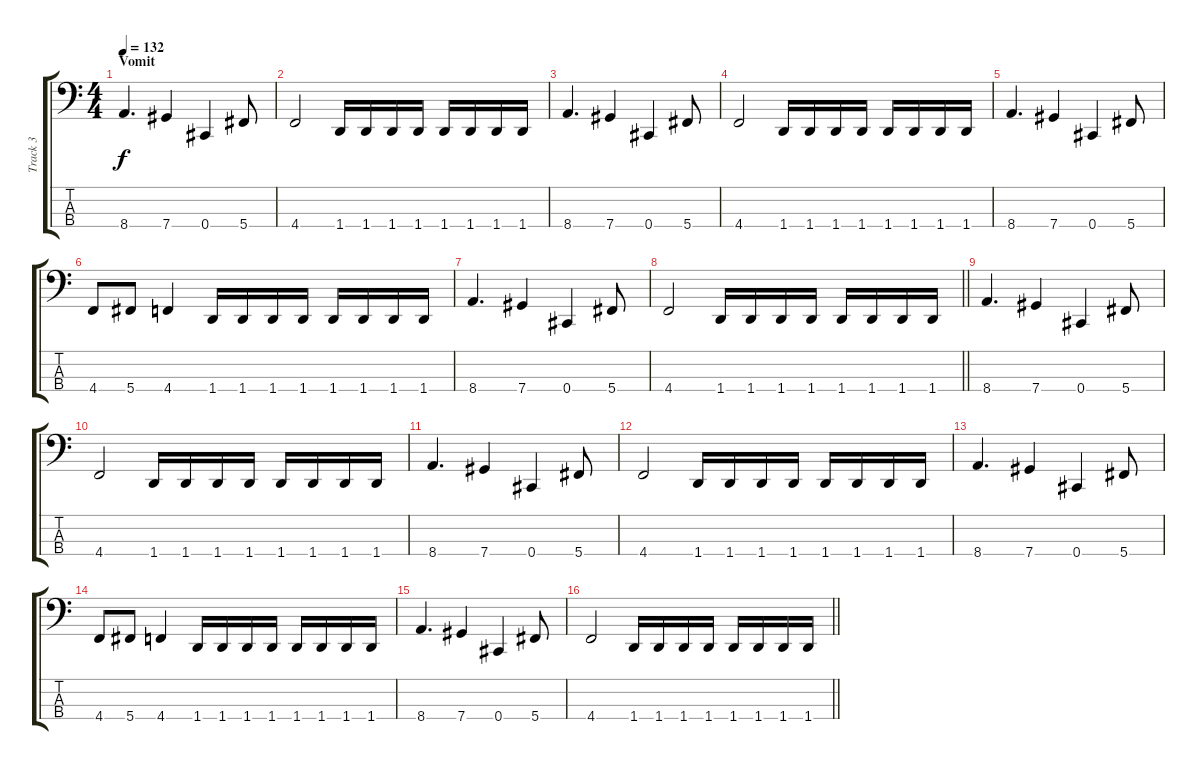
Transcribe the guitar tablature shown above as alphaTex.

\track ("Track 3" "Track 3") {instrument electricbassfinger}
\staff {score tabs}
\tuning (E2 B1 Gb1 Db1) {hide}
\ts (4 4)
\section ("" "Vomit")
\tempo 132
\clef f4
\ks c
8.4.4{d dy f} 7.4.4 0.4.4 5.4.8 |
4.4.2 1.4.16 1.4.16 1.4.16 1.4.16 1.4.16 1.4.16 1.4.16 1.4.16 |
8.4.4{d} 7.4.4 0.4.4 5.4.8 |
4.4.2 1.4.16 1.4.16 1.4.16 1.4.16 1.4.16 1.4.16 1.4.16 1.4.16 |
8.4.4{d} 7.4.4 0.4.4 5.4.8 |
4.4.8 5.4.8 4.4.4 1.4.16 1.4.16 1.4.16 1.4.16 1.4.16 1.4.16 1.4.16 1.4.16 |
8.4.4{d} 7.4.4 0.4.4 5.4.8 |
\barLineRight lightlight
4.4.2 1.4.16 1.4.16 1.4.16 1.4.16 1.4.16 1.4.16 1.4.16 1.4.16 |
8.4.4{d} 7.4.4 0.4.4 5.4.8 |
4.4.2 1.4.16 1.4.16 1.4.16 1.4.16 1.4.16 1.4.16 1.4.16 1.4.16 |
8.4.4{d} 7.4.4 0.4.4 5.4.8 |
4.4.2 1.4.16 1.4.16 1.4.16 1.4.16 1.4.16 1.4.16 1.4.16 1.4.16 |
8.4.4{d} 7.4.4 0.4.4 5.4.8 |
4.4.8 5.4.8 4.4.4 1.4.16 1.4.16 1.4.16 1.4.16 1.4.16 1.4.16 1.4.16 1.4.16 |
8.4.4{d} 7.4.4 0.4.4 5.4.8 |
\barLineRight lightlight
4.4.2 1.4.16 1.4.16 1.4.16 1.4.16 1.4.16 1.4.16 1.4.16 1.4.16
